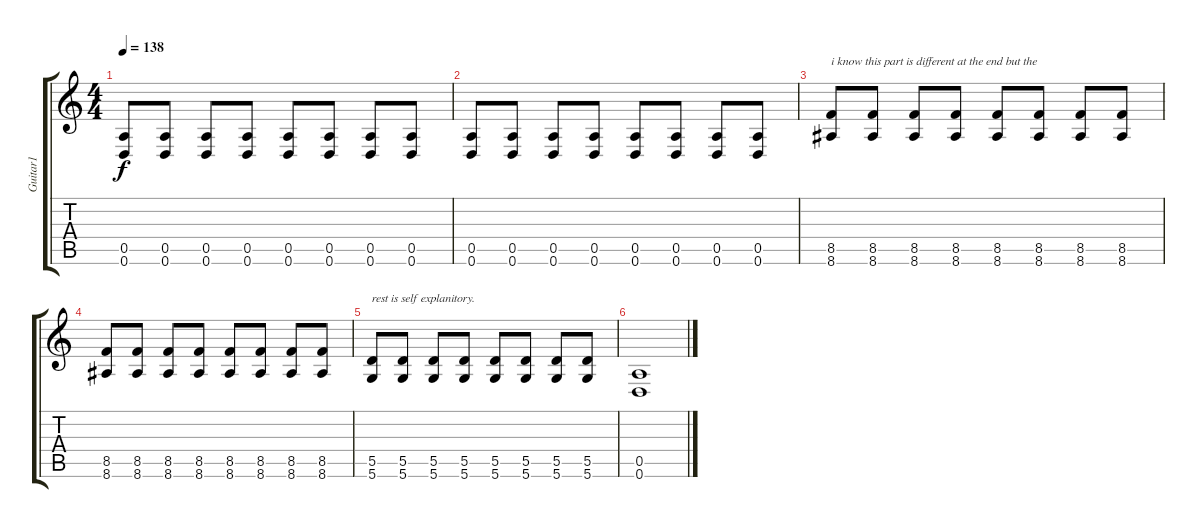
\track ("Guitar1" "Guitar1") {instrument distortionguitar}
\staff {score tabs}
\tuning (E4 B3 G3 D3 A2 D2) {hide}
\ts (4 4)
\tempo 138
\clef g2
\ks c
(0.5 0.6).8{dy f} (0.5 0.6).8 (0.5 0.6).8 (0.5 0.6).8 (0.5 0.6).8 (0.5 0.6).8 (0.5 0.6).8 (0.5 0.6).8 |
(0.5 0.6).8 (0.5 0.6).8 (0.5 0.6).8 (0.5 0.6).8 (0.5 0.6).8 (0.5 0.6).8 (0.5 0.6).8 (0.5 0.6).8 |
(8.5 8.6).8{txt "i know this part is different at the end but the "} (8.5 8.6).8 (8.5 8.6).8 (8.5 8.6).8 (8.5 8.6).8 (8.5 8.6).8 (8.5 8.6).8 (8.5 8.6).8 |
(8.5 8.6).8 (8.5 8.6).8 (8.5 8.6).8 (8.5 8.6).8 (8.5 8.6).8 (8.5 8.6).8 (8.5 8.6).8 (8.5 8.6).8 |
(5.5 5.6).8{txt "rest is self explanitory."} (5.5 5.6).8 (5.5 5.6).8 (5.5 5.6).8 (5.5 5.6).8 (5.5 5.6).8 (5.5 5.6).8 (5.5 5.6).8 |
(0.5 0.6).1
